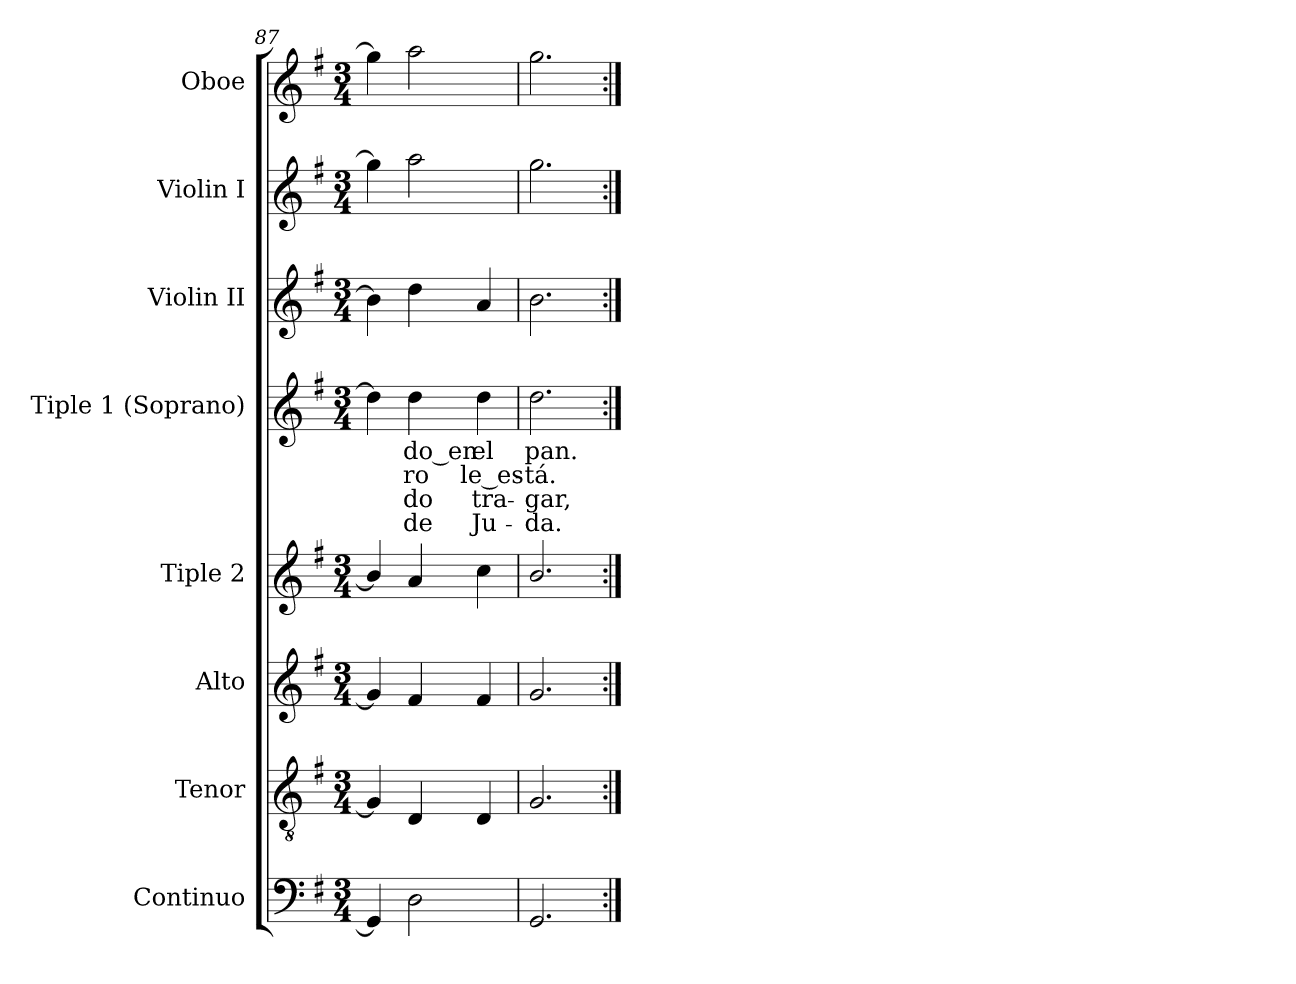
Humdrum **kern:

**kern	**kern	**kern	**kern	**kern	**text	**text	**text	**text	**kern	**kern	**kern
*part8	*part7	*part6	*part5	*part4	*part4	*part4	*part4	*part4	*part3	*part2	*part1
*staff8	*staff7	*staff6	*staff5	*staff4	*staff4	*staff4	*staff4	*staff4	*staff3	*staff2	*staff1
*I"Continuo	*I"Tenor	*I"Alto	*I"Tiple 2	*I"Tiple  1 (Soprano)	*	*	*	*	*I"Violin II	*I"Violin I	*I"Oboe
*I'Cont.	*I'T.	*I'A.	*	*I'S.	*	*	*	*	*I'Vln. II	*I'Vln. I	*I'Ob.
*clefF4	*clefGv2	*clefG2	*clefG2	*clefG2	*	*	*	*	*clefG2	*clefG2	*clefG2
*	*ITrd7c12	*	*	*	*	*	*	*	*	*	*
*k[f#]	*k[f#]	*k[f#]	*k[f#]	*k[f#]	*	*	*	*	*k[f#]	*k[f#]	*k[f#]
*G:	*G:	*G:	*G:	*G:	*	*	*	*	*G:	*G:	*G:
*M3/4	*M3/4	*M3/4	*M3/4	*M3/4	*	*	*	*	*M3/4	*M3/4	*M3/4
=87	=87	=87	=87	=87	=87	=87	=87	=87	=87	=87	=87
4GGi/]	4GGi/]	4gi/]	4bi/]	4ddi\]	.	.	.	.	4bi\]	4ggi\]	4ggi\]
!	!	!	!	!	!LO:LY:b:color=#000000	!LO:LY:b:color=#000000	!LO:LY:b:color=#000000	!LO:LY:b:color=#000000	!	!	!
2Di\	4DDi/	4f#i/	4ai/	4ddi\	-do_en	-ro	-do	de	4ddi\	2aai\	2aai\
!	!	!	!	!	!LO:LY:b:color=#000000	!LO:LY:b:color=#000000	!LO:LY:b:color=#000000	!LO:LY:b:color=#000000	!	!	!
.	4DDi/	4f#i/	4cci\	4ddi\	el	le_es-	tra-	Ju-	4ai/	.	.
=88	=88	=88	=88	=88	=88	=88	=88	=88	=88	=88	=88
!	!	!	!	!	!LO:LY:b:color=#000000	!LO:LY:b:color=#000000	!LO:LY:b:color=#000000	!LO:LY:b:color=#000000	!	!	!
2.GGi/	2.GGi/	2.gi/	2.bi/	2.ddi\	pan.	-tá.	-gar,	-da.	2.bi\	2.ggi\	2.ggi\
=:|!	=:|!	=:|!	=:|!	=:|!	=:|!	=:|!	=:|!	=:|!	=:|!	=:|!	=:|!
*-	*-	*-	*-	*-	*-	*-	*-	*-	*-	*-	*-
